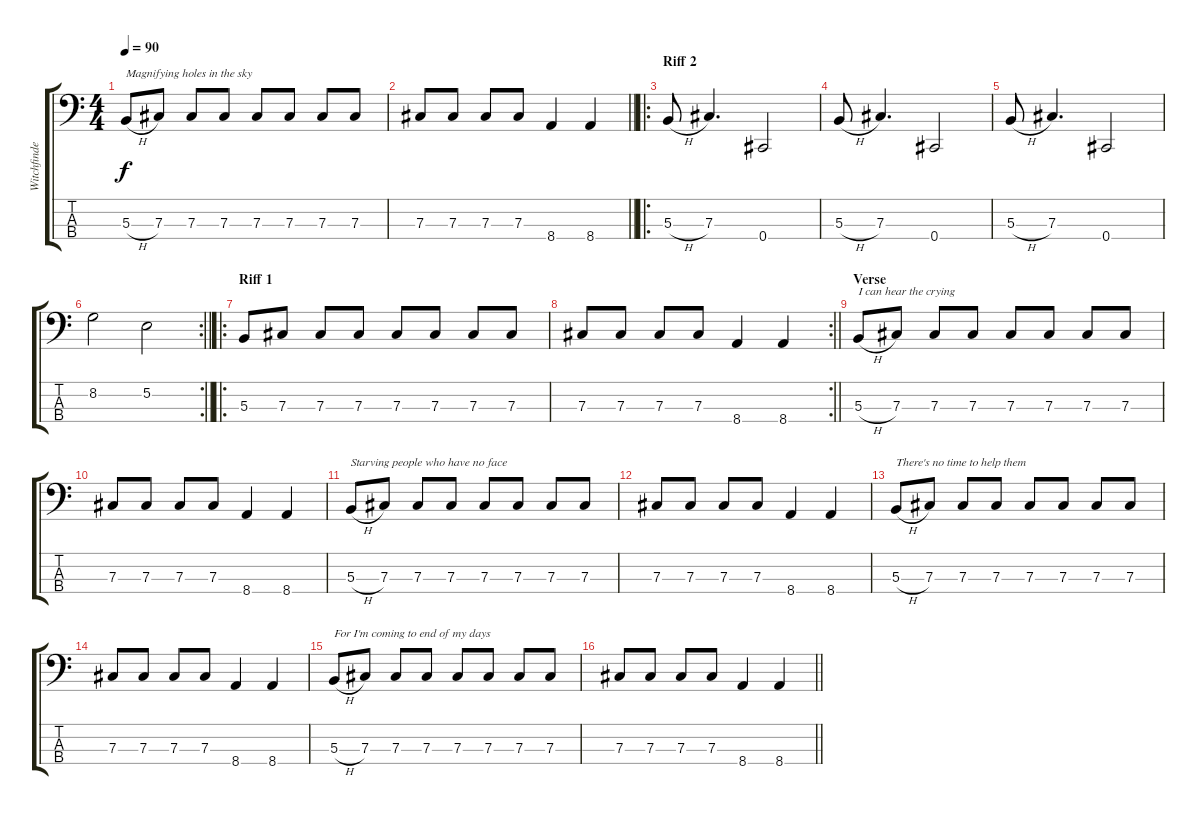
\track ("Witchfinder" "Witchfinde") {instrument electricbassfinger bank 78}
\staff {score tabs}
\tuning (E2 B1 Gb1 Db1) {hide}
\ts (4 4)
\tempo 90
\clef f4
\ks c
5.3{h}.8{txt "Magnifying holes in the sky" dy f} 7.3.8 7.3.8 7.3.8 7.3.8 7.3.8 7.3.8 7.3.8 |
\barLineRight lightlight
7.3.8 7.3.8 7.3.8 7.3.8 8.4.4 8.4.4 |
\ro
\section ("" "Riff 2")
5.3{h}.8 7.3.4{d} 0.4.2 |
5.3{h}.8 7.3.4{d} 0.4.2 |
5.3{h}.8 7.3.4{d} 0.4.2 |
\rc 2
\barLineRight lightlight
8.2.2 5.2.2 |
\ro
\section ("" "Riff 1")
5.3.8 7.3.8 7.3.8 7.3.8 7.3.8 7.3.8 7.3.8 7.3.8 |
\rc 2
\barLineRight lightlight
7.3.8 7.3.8 7.3.8 7.3.8 8.4.4 8.4.4 |
\section ("" "Verse")
5.3{h}.8{txt "I can hear the crying"} 7.3.8 7.3.8 7.3.8 7.3.8 7.3.8 7.3.8 7.3.8 |
7.3.8 7.3.8 7.3.8 7.3.8 8.4.4 8.4.4 |
5.3{h}.8{txt "Starving people who have no face"} 7.3.8 7.3.8 7.3.8 7.3.8 7.3.8 7.3.8 7.3.8 |
7.3.8 7.3.8 7.3.8 7.3.8 8.4.4 8.4.4 |
5.3{h}.8{txt "There's no time to help them"} 7.3.8 7.3.8 7.3.8 7.3.8 7.3.8 7.3.8 7.3.8 |
7.3.8 7.3.8 7.3.8 7.3.8 8.4.4 8.4.4 |
5.3{h}.8{txt "For I'm coming to end of my days"} 7.3.8 7.3.8 7.3.8 7.3.8 7.3.8 7.3.8 7.3.8 |
\barLineRight lightlight
7.3.8 7.3.8 7.3.8 7.3.8 8.4.4 8.4.4
